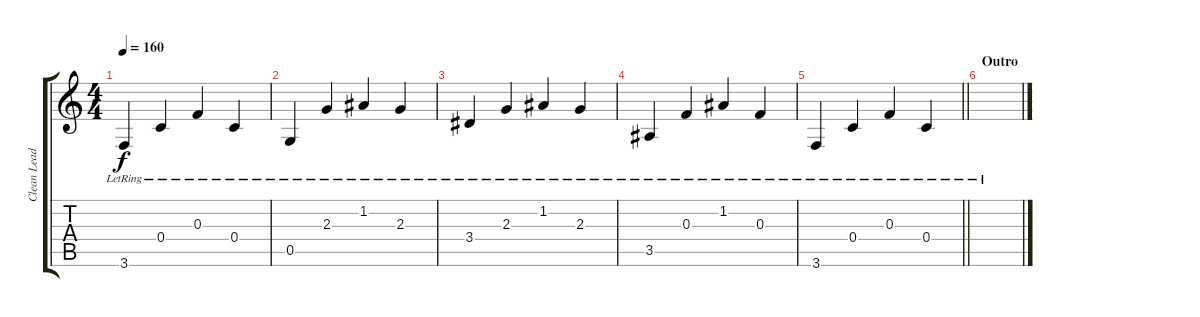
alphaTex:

\track ("Clean Lead" "Clean Lead") {instrument electricguitarclean}
\staff {score tabs}
\tuning (D4 A3 F3 C3 G2 D2) {hide}
\ts (4 4)
\tempo 160
\clef g2
\ks c
3.6{lr}.4{dy f} 0.4{lr}.4 0.3{lr}.4 0.4{lr}.4 |
0.5{lr}.4 2.3{lr}.4 1.2{lr}.4 2.3{lr}.4 |
3.4{lr}.4 2.3{lr}.4 1.2{lr}.4 2.3{lr}.4 |
3.5{lr}.4 0.3{lr}.4 1.2{lr}.4 0.3{lr}.4 |
\barLineRight lightlight
3.6{lr}.4 0.4{lr}.4 0.3{lr}.4 0.4{lr}.4 |
\section ("" "Outro")
